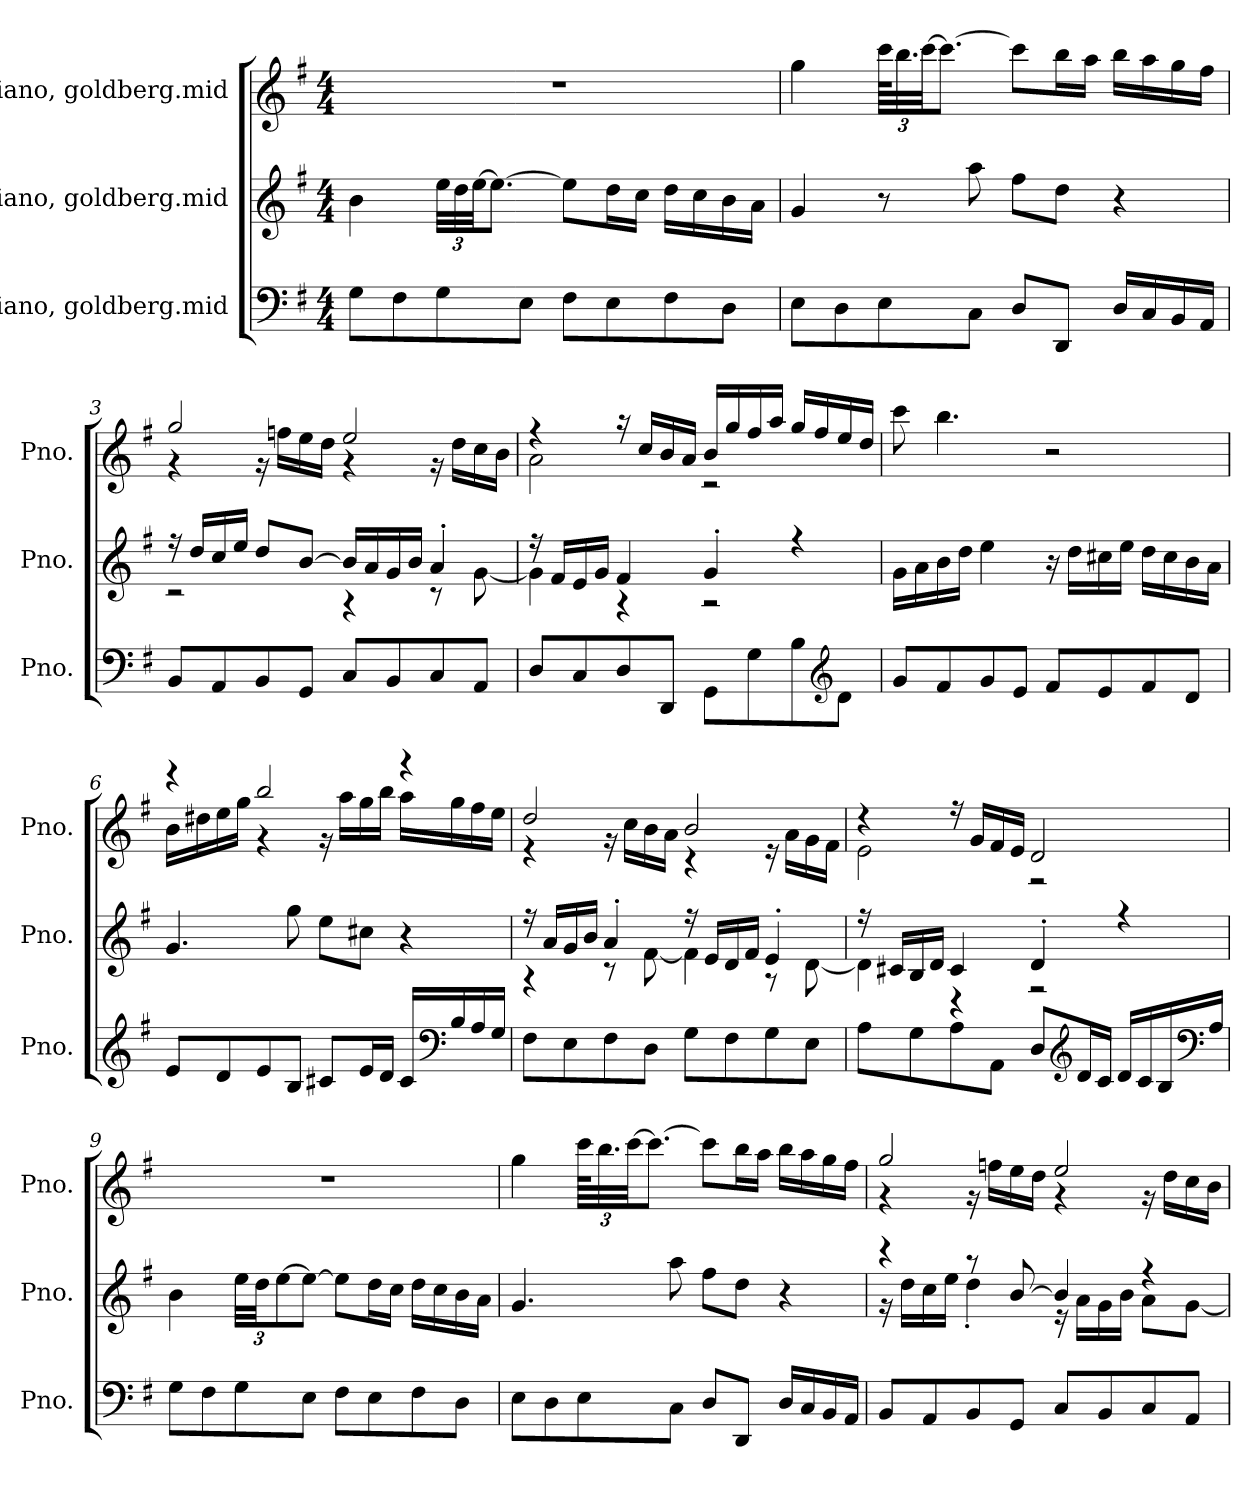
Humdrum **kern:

**kern	**kern	**kern
*part3	*part2	*part1
*staff3	*staff2	*staff1
*I"Piano, goldberg.mid	*I"Piano, goldberg.mid	*I"Piano, goldberg.mid
*I'Pno.	*I'Pno.	*I'Pno.
*clefF4	*clefG2	*clefG2
*k[f#]	*k[f#]	*k[f#]
*M4/4	*M4/4	*M4/4
*MM120	*MM120	*MM120
=1	=1	=1
8G\L	4b\	1r
8F#\	.	.
*	*Xbrackettup	*
8G\	48ee\LLL	.
.	48dd\	.
.	[48ee\JJ	.
.	8.ee\J_	.
8E\J	.	.
8F#\L	8ee\L]	.
8E\	16dd\L	.
.	16cc\JJ	.
8F#\	16dd\LL	.
.	16cc\	.
8D\J	16b\	.
.	16a\JJ	.
=2	=2	=2
8E\L	4g/	4gg\
8D\	.	.
*	*	*Xbrackettup
8E\	8r	96ccc\KLLL
.	.	48.bb\
.	.	[48ccc\JJ
.	.	8.ccc\J_
8C\J	8aa\	.
8D/L	8ff#\L	8ccc\L]
8DD/J	8dd\J	16bb\L
.	.	16aa\JJ
16D/LL	4r	16bb\LL
16C/	.	16aa\
16BB/	.	16gg\
16AA/JJ	.	16ff#\JJ
!!LO:LB:g=z
=3	=3	=3
*	*^	*^
8BB/L	16r	2r	2gg/	4r
.	16dd/LL	.	.	.
8AA/	16cc/	.	.	.
.	16ee/JJ	.	.	.
8BB/	8dd/L	.	.	16r
.	.	.	.	16ffn\LL
8GG/J	[8b/J	.	.	16ee\
.	.	.	.	16dd\JJ
8C/L	16b/LL]	4r	2ee/	4r
.	16a/	.	.	.
8BB/	16g/	.	.	.
.	16b/JJ	.	.	.
8C/	4a'/	8r	.	16r
.	.	.	.	16dd\LL
8AA/J	.	[8g\	.	16cc\
.	.	.	.	16b\JJ
=4	=4	=4	=4	=4
8D/L	16r	4g\]	4r	2a\
.	16f#/LL	.	.	.
8C/	16e/	.	.	.
.	16g/JJ	.	.	.
8D/	4f#/	4r	16r	.
.	.	.	16cc/LL	.
8DD/J	.	.	16b/	.
.	.	.	16a/JJ	.
8GG\L	4g'/	2r	16b/LL	2r
.	.	.	16gg/	.
8G\	.	.	16ff#/	.
.	.	.	16aa/JJ	.
8B\	4r	.	16gg/LL	.
.	.	.	16ff#/	.
*clefG2	*	*	*	*
8d\J	.	.	16ee/	.
.	.	.	16dd/JJ	.
*	*v	*v	*	*
*	*	*v	*v
!!LO:LB:g=z
=5	=5	=5
8g/L	16g\LL	8ccc\
.	16a\	.
8f#/	16b\	4.bb\
.	16dd\JJ	.
8g/	4ee\	.
8e/J	.	.
8f#/L	16r	2r
.	16dd\LL	.
8e/	16cc#X\	.
.	16ee\JJ	.
8f#/	16dd\LL	.
.	16cc#\	.
8d/J	16b\	.
.	16a\JJ	.
=6	=6	=6
*	*	*^
8e/L	4.g/	4r	16b\LL
.	.	.	16dd#X\
8d/	.	.	16ee\
.	.	.	16gg\JJ
8e/	.	2bb/	4r
8B/J	8gg\	.	.
8c#X/L	8ee\L	.	16r
.	.	.	16aa\LL
16e/L	8cc#X\J	.	16gg\
16d/JJ	.	.	16bb\JJ
16c#/LL	4r	4r	16aa\LL
*clefF4	*	*	*
16B/	.	.	16gg\
16A/	.	.	16ff#\
16G/JJ	.	.	16ee\JJ
!!LO:LB:g=z	!!
=7	=7	=7	=7
*	*^	*	*
8F#\L	16r	4r	2dd/	4r
.	16a/LL	.	.	.
8E\	16g/	.	.	.
.	16b/JJ	.	.	.
8F#\	4a'/	8r	.	16r
.	.	.	.	16cc\LL
8D\J	.	[8f#\	.	16b\
.	.	.	.	16a\JJ
8G\L	16r	4f#\]	2b/	4r
.	16e/LL	.	.	.
8F#\	16d/	.	.	.
.	16f#/JJ	.	.	.
8G\	4e'/	8r	.	16r
.	.	.	.	16a\LL
8E\J	.	[8d\	.	16g\
.	.	.	.	16f#\JJ
=8	=8	=8	=8	=8
8A\L	16r	4d\]	4r	2e\
.	16c#X/LL	.	.	.
8G\	16B/	.	.	.
.	16d/JJ	.	.	.
8A\	4c#/	4r	16r	.
.	.	.	16g/LL	.
8AA\J	.	.	16f#/	.
.	.	.	16e/JJ	.
8D/L	4d'/	2r	2d/	2r
*clefG2	*	*	*	*
16d/L	.	.	.	.
16c/JJ	.	.	.	.
16d/LL	4r	.	.	.
16c/	.	.	.	.
16B/	.	.	.	.
*clefF4	*	*	*	*
16A/JJ	.	.	.	.
*	*v	*v	*	*
*	*	*v	*v
!!LO:PB:g=z
=9	=9	=9
8G\L	4b\	1r
8F#\	.	.
8G\	48ee\LLL	.
.	48dd\JJ	.
.	[12ee\	.
8E\J	8ee\J_	.
8F#\L	8ee\L]	.
8E\	16dd\L	.
.	16cc\JJ	.
8F#\	16dd\LL	.
.	16cc\	.
8D\J	16b\	.
.	16a\JJ	.
=10	=10	=10
8E\L	4.g/	4gg\
8D\	.	.
8E\	.	96ccc\KLLL
.	.	48.bb\
.	.	[48ccc\JJ
.	.	8.ccc\J_
8C\J	8aa\	.
8D/L	8ff#\L	8ccc\L]
8DD/J	8dd\J	16bb\L
.	.	16aa\JJ
16D/LL	4r	16bb\LL
16C/	.	16aa\
16BB/	.	16gg\
16AA/JJ	.	16ff#\JJ
!!LO:LB:g=z
=11	=11	=11
*	*^	*^
8BB/L	4r	16r	2gg/	4r
.	.	16dd\LL	.	.
8AA/	.	16cc\	.	.
.	.	16ee\JJ	.	.
8BB/	8r	4dd'\	.	16r
.	.	.	.	16ffn\LL
8GG/J	[8b/	.	.	16ee\
.	.	.	.	16dd\JJ
8C/L	4b/]	16r	2ee/	4r
.	.	16a\LL	.	.
8BB/	.	16g\	.	.
.	.	16b\JJ	.	.
8C/	4r	8a\L	.	16r
.	.	.	.	16dd\LL
8AA/J	.	[8g\J	.	16cc\
.	.	.	.	16b\JJ
*	*v	*v	*	*
*	*	*v	*v
=	=	=
*-	*-	*-
